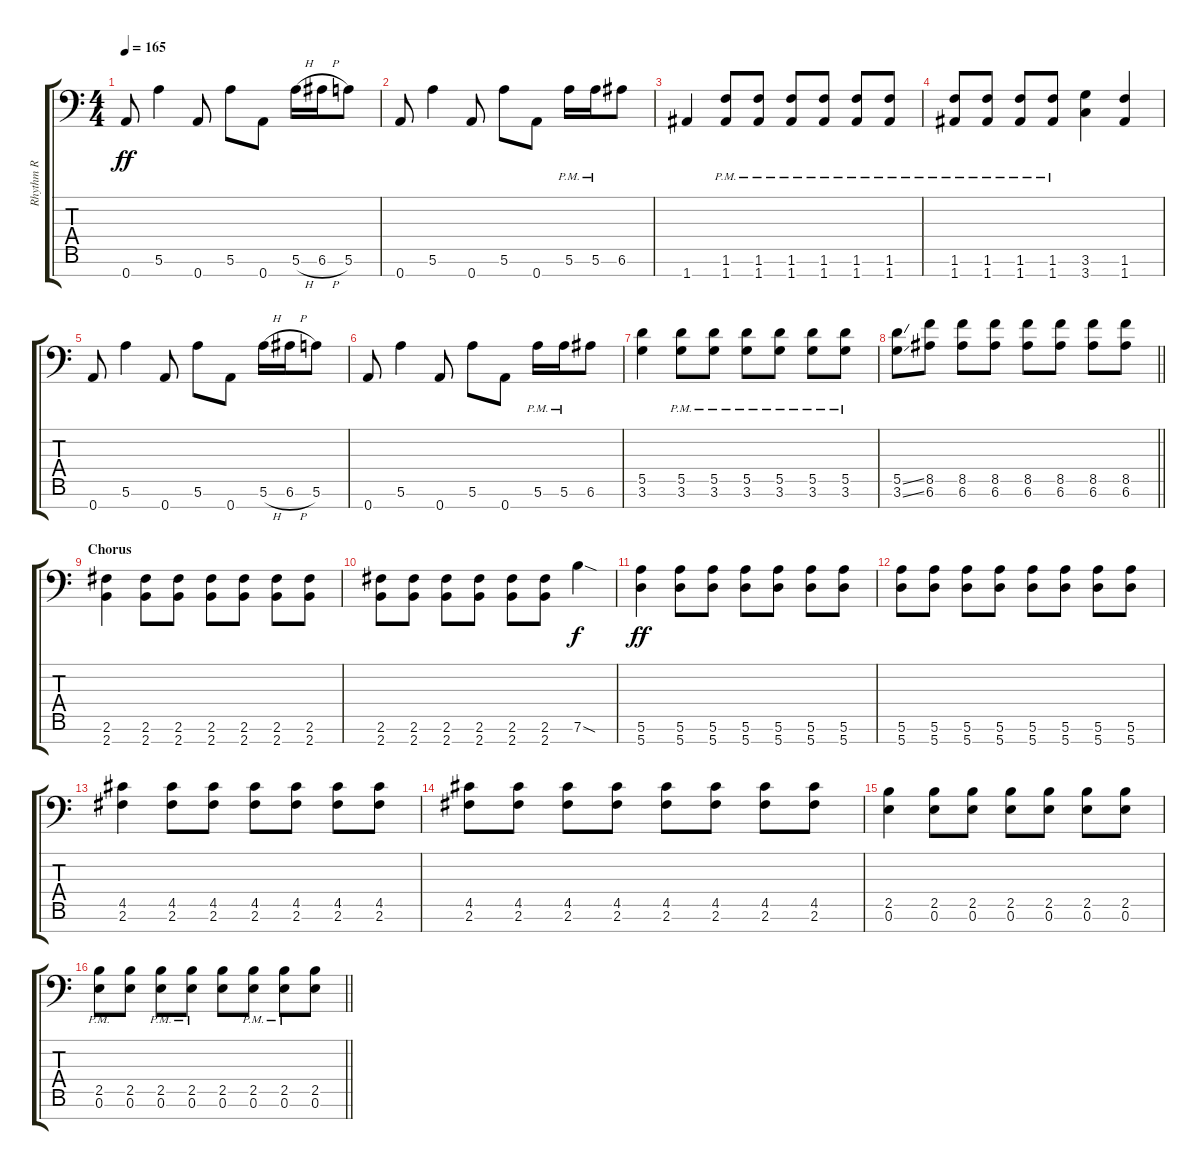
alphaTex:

\track ("Rhythm R" "Rhythm R") {instrument overdrivenguitar}
\staff {score tabs}
\tuning (E4 B3 G3 D3 A2 E2 A1) {hide}
\ts (4 4)
\tempo 165
\clef f4
\ks c
0.7.8{dy ff} 5.6.4 0.7.8 5.6.8 0.7.8 5.6{h}.16 6.6{h}.16 5.6.8 |
0.7.8 5.6.4 0.7.8 5.6.8 0.7.8 5.6{pm}.16 5.6{pm}.16 6.6.8 |
1.7.4 (1.6{pm} 1.7{pm}).8 (1.6{pm} 1.7{pm}).8 (1.6{pm} 1.7{pm}).8 (1.6{pm} 1.7{pm}).8 (1.6{pm} 1.7{pm}).8 (1.6{pm} 1.7{pm}).8 |
(1.6{pm} 1.7{pm}).8 (1.6{pm} 1.7{pm}).8 (1.6{pm} 1.7{pm}).8 (1.6{pm} 1.7{pm}).8 (3.6 3.7).4 (1.6 1.7).4 |
0.7.8 5.6.4 0.7.8 5.6.8 0.7.8 5.6{h}.16 6.6{h}.16 5.6.8 |
0.7.8 5.6.4 0.7.8 5.6.8 0.7.8 5.6{pm}.16 5.6{pm}.16 6.6.8 |
(5.5 3.6).4 (5.5{pm} 3.6{pm}).8 (5.5{pm} 3.6{pm}).8 (5.5{pm} 3.6{pm}).8 (5.5{pm} 3.6{pm}).8 (5.5{pm} 3.6{pm}).8 (5.5{pm} 3.6{pm}).8 |
\barLineRight lightlight
(5.5{ss} 3.6{ss}).8 (8.5 6.6).8 (8.5 6.6).8 (8.5 6.6).8 (8.5 6.6).8 (8.5 6.6).8 (8.5 6.6).8 (8.5 6.6).8 |
\section ("" "Chorus")
(2.6 2.7).4 (2.6 2.7).8 (2.6 2.7).8 (2.6 2.7).8 (2.6 2.7).8 (2.6 2.7).8 (2.6 2.7).8 |
(2.6 2.7).8 (2.6 2.7).8 (2.6 2.7).8 (2.6 2.7).8 (2.6 2.7).8 (2.6 2.7).8 7.6{sod}.4{dy f} |
(5.6 5.7).4{dy ff} (5.6 5.7).8 (5.6 5.7).8 (5.6 5.7).8 (5.6 5.7).8 (5.6 5.7).8 (5.6 5.7).8 |
(5.6 5.7).8 (5.6 5.7).8 (5.6 5.7).8 (5.6 5.7).8 (5.6 5.7).8 (5.6 5.7).8 (5.6 5.7).8 (5.6 5.7).8 |
(4.5 2.6).4 (4.5 2.6).8 (4.5 2.6).8 (4.5 2.6).8 (4.5 2.6).8 (4.5 2.6).8 (4.5 2.6).8 |
(4.5 2.6).8 (4.5 2.6).8 (4.5 2.6).8 (4.5 2.6).8 (4.5 2.6).8 (4.5 2.6).8 (4.5 2.6).8 (4.5 2.6).8 |
(2.5 0.6).4 (2.5 0.6).8 (2.5 0.6).8 (2.5 0.6).8 (2.5 0.6).8 (2.5 0.6).8 (2.5 0.6).8 |
\barLineRight lightlight
(2.5{pm} 0.6{pm}).8 (2.5 0.6).8 (2.5{pm} 0.6{pm}).8 (2.5{pm} 0.6{pm}).8 (2.5 0.6).8 (2.5{pm} 0.6{pm}).8 (2.5{pm} 0.6{pm}).8 (2.5 0.6).8
